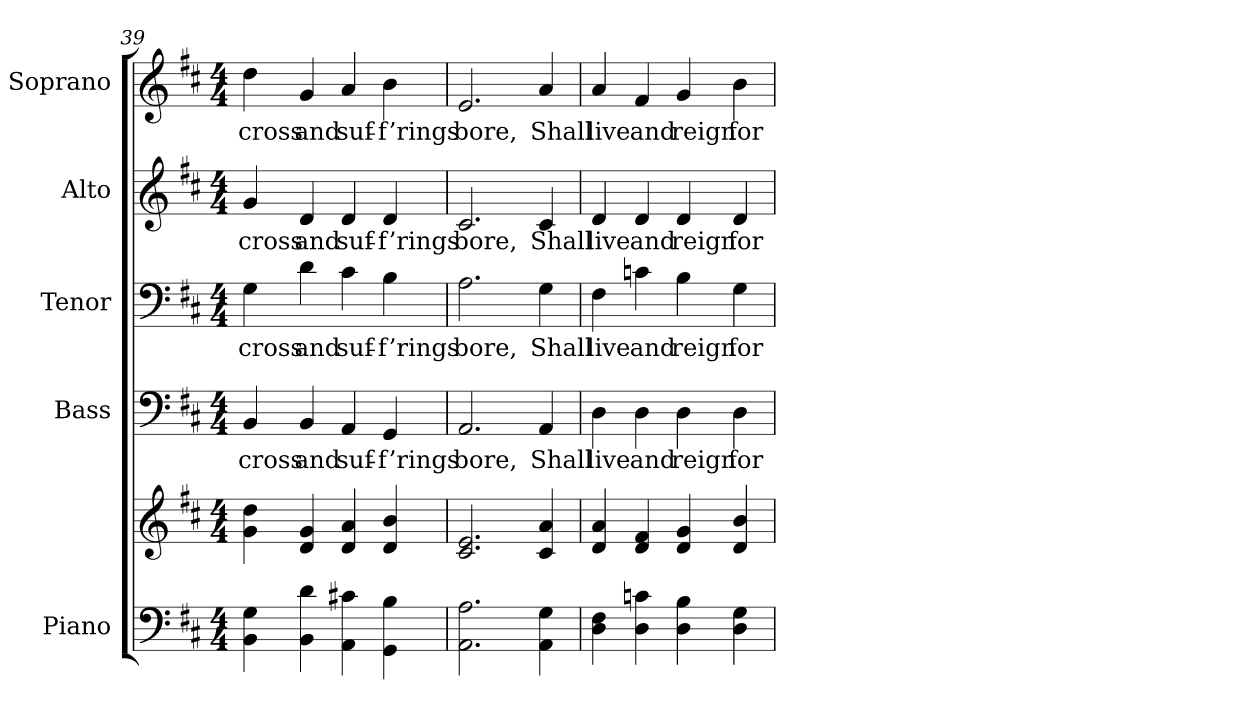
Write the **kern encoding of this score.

**kern	**kern	**kern	**text	**kern	**text	**kern	**text	**kern	**text
*part5	*part5	*part4	*part4	*part3	*part3	*part2	*part2	*part1	*part1
*staff6	*staff5	*staff4	*staff4	*staff3	*staff3	*staff2	*staff2	*staff1	*staff1
*I"Piano	*	*I"Bass	*	*I"Tenor	*	*I"Alto	*	*I"Soprano	*
*I'Pno.	*	*I'B.	*	*I'T.	*	*I'A.	*	*I'S.	*
!!LO:PB:g=z
*clefF4	*clefG2	*clefF4	*	*clefF4	*	*clefG2	*	*clefG2	*
*k[f#c#]	*k[f#c#]	*k[f#c#]	*	*k[f#c#]	*	*k[f#c#]	*	*k[f#c#]	*
*D:	*D:	*D:	*	*D:	*	*D:	*	*D:	*
*M4/4	*M4/4	*M4/4	*	*M4/4	*	*M4/4	*	*M4/4	*
=39	=39	=39	=39	=39	=39	=39	=39	=39	=39
!	!	!	!LO:LY:b:color=#000000	!	!	!	!	!	!
!	!	!	!	!	!LO:LY:b:color=#000000	!	!	!	!
!	!	!	!	!	!	!	!LO:LY:b:color=#000000	!	!
!	!	!	!	!	!	!	!	!	!LO:LY:b:color=#000000
4BBi\ 4Gi	4gi\ 4ddi	4BBi/	cross	4Gi\	cross	4gi/	cross	4ddi\	cross
!	!	!	!LO:LY:b:color=#000000	!	!	!	!	!	!
!	!	!	!	!	!LO:LY:b:color=#000000	!	!	!	!
!	!	!	!	!	!	!	!LO:LY:b:color=#000000	!	!
!	!	!	!	!	!	!	!	!	!LO:LY:b:color=#000000
4BBi\ 4di	4di/ 4gi	4BBi/	and	4di\	and	4di/	and	4gi/	and
!	!	!	!LO:LY:b:color=#000000	!	!	!	!	!	!
!	!	!	!	!	!LO:LY:b:color=#000000	!	!	!	!
!	!	!	!	!	!	!	!LO:LY:b:color=#000000	!	!
!	!	!	!	!	!	!	!	!	!LO:LY:b:color=#000000
4AAi\ 4c#Xi	4di/ 4ai	4AAi/	suf-	4c#i\	suf-	4di/	suf-	4ai/	suf-
!	!	!	!LO:LY:b:color=#000000	!	!	!	!	!	!
!	!	!	!	!	!LO:LY:b:color=#000000	!	!	!	!
!	!	!	!	!	!	!	!LO:LY:b:color=#000000	!	!
!	!	!	!	!	!	!	!	!	!LO:LY:b:color=#000000
4GGi\ 4Bi	4di/ 4bi	4GGi/	-f’rings	4Bi\	-f’rings	4di/	-f’rings	4bi\	-f’rings
=40	=40	=40	=40	=40	=40	=40	=40	=40	=40
!	!	!	!LO:LY:b:color=#000000	!	!	!	!	!	!
!	!	!	!	!	!LO:LY:b:color=#000000	!	!	!	!
!	!	!	!	!	!	!	!LO:LY:b:color=#000000	!	!
!	!	!	!	!	!	!	!	!	!LO:LY:b:color=#000000
2.AAi\ 2.Ai	2.c#i/ 2.ei	2.AAi/	bore,	2.Ai\	bore,	2.c#i/	bore,	2.ei/	bore,
!	!	!	!LO:LY:b:color=#000000	!	!	!	!	!	!
!	!	!	!	!	!LO:LY:b:color=#000000	!	!	!	!
!	!	!	!	!	!	!	!LO:LY:b:color=#000000	!	!
!	!	!	!	!	!	!	!	!	!LO:LY:b:color=#000000
4AAi\ 4Gi	4c#i/ 4ai	4AAi/	Shall	4Gi\	Shall	4c#i/	Shall	4ai/	Shall
!!LO:PB:g=z
=41	=41	=41	=41	=41	=41	=41	=41	=41	=41
!	!	!	!LO:LY:b:color=#000000	!	!	!	!	!	!
!	!	!	!	!	!LO:LY:b:color=#000000	!	!	!	!
!	!	!	!	!	!	!	!LO:LY:b:color=#000000	!	!
!	!	!	!	!	!	!	!	!	!LO:LY:b:color=#000000
4Di\ 4F#i	4di/ 4ai	4Di\	live	4F#i\	live	4di/	live	4ai/	live
!	!	!	!LO:LY:b:color=#000000	!	!	!	!	!	!
!	!	!	!	!	!LO:LY:b:color=#000000	!	!	!	!
!	!	!	!	!	!	!	!LO:LY:b:color=#000000	!	!
!	!	!	!	!	!	!	!	!	!LO:LY:b:color=#000000
4Di\ 4cni	4di/ 4f#i	4Di\	and	4cni\	and	4di/	and	4f#i/	and
!	!	!	!LO:LY:b:color=#000000	!	!	!	!	!	!
!	!	!	!	!	!LO:LY:b:color=#000000	!	!	!	!
!	!	!	!	!	!	!	!LO:LY:b:color=#000000	!	!
!	!	!	!	!	!	!	!	!	!LO:LY:b:color=#000000
4Di\ 4Bi	4di/ 4gi	4Di\	reign	4Bi\	reign	4di/	reign	4gi/	reign
!	!	!	!LO:LY:b:color=#000000	!	!	!	!	!	!
!	!	!	!	!	!LO:LY:b:color=#000000	!	!	!	!
!	!	!	!	!	!	!	!LO:LY:b:color=#000000	!	!
!	!	!	!	!	!	!	!	!	!LO:LY:b:color=#000000
4Di\ 4Gi	4di/ 4bi	4Di\	for	4Gi\	for	4di/	for	4bi\	for
=	=	=	=	=	=	=	=	=	=
*-	*-	*-	*-	*-	*-	*-	*-	*-	*-
